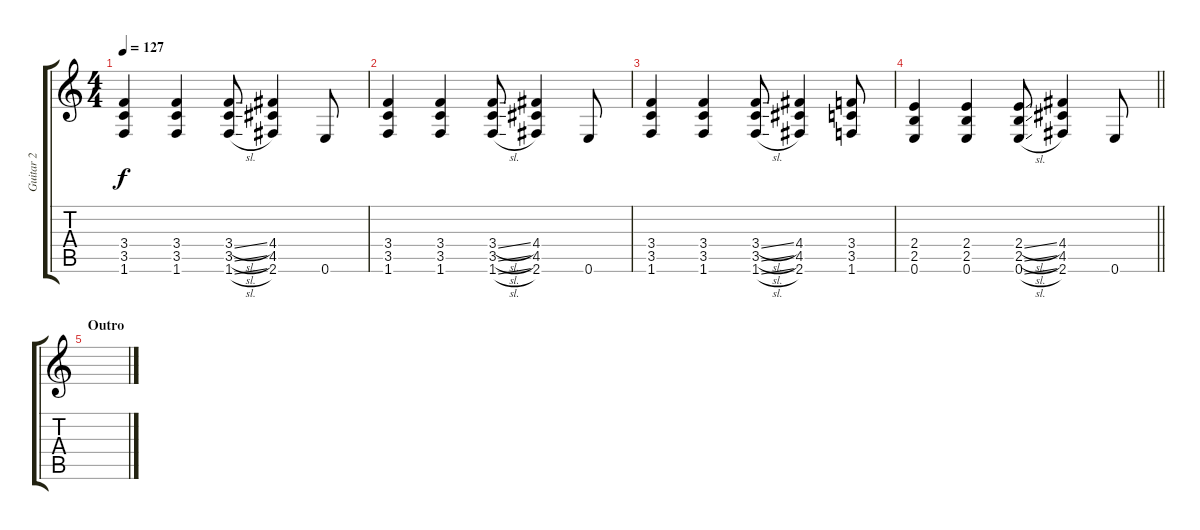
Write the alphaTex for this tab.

\track ("Guitar 2" "Guitar 2") {instrument overdrivenguitar}
\staff {score tabs}
\tuning (E4 B3 G3 D3 A2 E2) {hide}
\ts (4 4)
\tempo 127
\clef g2
\ks c
(3.4 3.5 1.6).4{dy f} (3.4 3.5 1.6).4 (3.4{sl} 3.5{sl} 1.6{sl}).8 (4.4 4.5 2.6).4 0.6.8 |
(3.4 3.5 1.6).4 (3.4 3.5 1.6).4 (3.4{sl} 3.5{sl} 1.6{sl}).8 (4.4 4.5 2.6).4 0.6.8 |
(3.4 3.5 1.6).4 (3.4 3.5 1.6).4 (3.4{sl} 3.5{sl} 1.6{sl}).8 (4.4 4.5 2.6).4 (3.4 3.5 1.6).8 |
\barLineRight lightlight
(2.4 2.5 0.6).4 (2.4 2.5 0.6).4 (2.4{sl} 2.5{sl} 0.6{sl}).8 (4.4 4.5 2.6).4 0.6.8 |
\section ("" "Outro")
